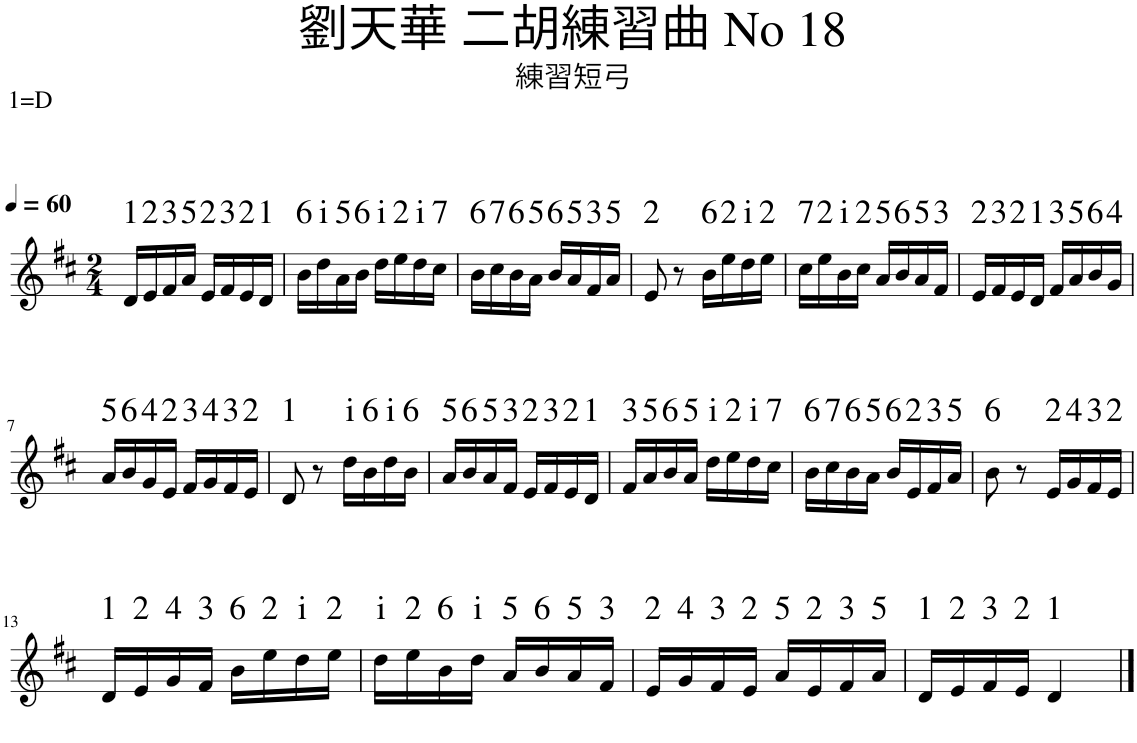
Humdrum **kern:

**kern	**text
*part1	*part1
*staff1	*staff1
*I"小提琴	*
*clefG2	*
*k[f#c#]	*
*M2/4	*
*MM60	*
=1	=1
!	!LO:LY:a
16d/LL	1
!	!LO:LY:a
16e/	2
!	!LO:LY:a
16f#/	3
!	!LO:LY:a
16a/JJ	5
!	!LO:LY:a
16e/LL	2
!	!LO:LY:a
16f#/	3
!	!LO:LY:a
16e/	2
!	!LO:LY:a
16d/JJ	1
=2	=2
!	!LO:LY:a
16b\LL	6
!	!LO:LY:a
16dd\	i
!	!LO:LY:a
16a\	5
!	!LO:LY:a
16b\JJ	6
!	!LO:LY:a
16dd\LL	i
!	!LO:LY:a
16ee\	2
!	!LO:LY:a
16dd\	i
!	!LO:LY:a
16cc#\JJ	7
=3	=3
!	!LO:LY:a
16b\LL	6
!	!LO:LY:a
16cc#\	7
!	!LO:LY:a
16b\	6
!	!LO:LY:a
16a\JJ	5
!	!LO:LY:a
16b/LL	6
!	!LO:LY:a
16a/	5
!	!LO:LY:a
16f#/	3
!	!LO:LY:a
16a/JJ	5
=4	=4
!	!LO:LY:a
8e/	2
8r	.
!	!LO:LY:a
16b\LL	6
!	!LO:LY:a
16ee\	2
!	!LO:LY:a
16dd\	i
!	!LO:LY:a
16ee\JJ	2
=5	=5
!	!LO:LY:a
16cc#\LL	7
!	!LO:LY:a
16ee\	2
!	!LO:LY:a
16b\	i
!	!LO:LY:a
16cc#\JJ	2
!	!LO:LY:a
16a/LL	5
!	!LO:LY:a
16b/	6
!	!LO:LY:a
16a/	5
!	!LO:LY:a
16f#/JJ	3
=6	=6
!	!LO:LY:a
16e/LL	2
!	!LO:LY:a
16f#/	3
!	!LO:LY:a
16e/	2
!	!LO:LY:a
16d/JJ	1
!	!LO:LY:a
16f#/LL	3
!	!LO:LY:a
16a/	5
!	!LO:LY:a
16b/	6
!	!LO:LY:a
16g/JJ	4
!!LO:LB:g=z
=7	=7
!	!LO:LY:a
16a/LL	5
!	!LO:LY:a
16b/	6
!	!LO:LY:a
16g/	4
!	!LO:LY:a
16e/JJ	2
!	!LO:LY:a
16f#/LL	3
!	!LO:LY:a
16g/	4
!	!LO:LY:a
16f#/	3
!	!LO:LY:a
16e/JJ	2
=8	=8
!	!LO:LY:a
8d/	1
8r	.
!	!LO:LY:a
16dd\LL	i
!	!LO:LY:a
16b\	6
!	!LO:LY:a
16dd\	i
!	!LO:LY:a
16b\JJ	6
=9	=9
!	!LO:LY:a
16a/LL	5
!	!LO:LY:a
16b/	6
!	!LO:LY:a
16a/	5
!	!LO:LY:a
16f#/JJ	3
!	!LO:LY:a
16e/LL	2
!	!LO:LY:a
16f#/	3
!	!LO:LY:a
16e/	2
!	!LO:LY:a
16d/JJ	1
=10	=10
!	!LO:LY:a
16f#/LL	3
!	!LO:LY:a
16a/	5
!	!LO:LY:a
16b/	6
!	!LO:LY:a
16a/JJ	5
!	!LO:LY:a
16dd\LL	i
!	!LO:LY:a
16ee\	2
!	!LO:LY:a
16dd\	i
!	!LO:LY:a
16cc#\JJ	7
=11	=11
!	!LO:LY:a
16b\LL	6
!	!LO:LY:a
16cc#\	7
!	!LO:LY:a
16b\	6
!	!LO:LY:a
16a\JJ	5
!	!LO:LY:a
16b/LL	6
!	!LO:LY:a
16e/	2
!	!LO:LY:a
16f#/	3
!	!LO:LY:a
16a/JJ	5
=12	=12
!	!LO:LY:a
8b\	6
8r	.
!	!LO:LY:a
16e/LL	2
!	!LO:LY:a
16g/	4
!	!LO:LY:a
16f#/	3
!	!LO:LY:a
16e/JJ	2
!!LO:LB:g=z
=13	=13
!	!LO:LY:a
16d/LL	1
!	!LO:LY:a
16e/	2
!	!LO:LY:a
16g/	4
!	!LO:LY:a
16f#/JJ	3
!	!LO:LY:a
16b\LL	6
!	!LO:LY:a
16ee\	2
!	!LO:LY:a
16dd\	i
!	!LO:LY:a
16ee\JJ	2
=14	=14
!	!LO:LY:a
16dd\LL	i
!	!LO:LY:a
16ee\	2
!	!LO:LY:a
16b\	6
!	!LO:LY:a
16dd\JJ	i
!	!LO:LY:a
16a/LL	5
!	!LO:LY:a
16b/	6
!	!LO:LY:a
16a/	5
!	!LO:LY:a
16f#/JJ	3
=15	=15
!	!LO:LY:a
16e/LL	2
!	!LO:LY:a
16g/	4
!	!LO:LY:a
16f#/	3
!	!LO:LY:a
16e/JJ	2
!	!LO:LY:a
16a/LL	5
!	!LO:LY:a
16e/	2
!	!LO:LY:a
16f#/	3
!	!LO:LY:a
16a/JJ	5
=16	=16
!	!LO:LY:a
16d/LL	1
!	!LO:LY:a
16e/	2
!	!LO:LY:a
16f#/	3
!	!LO:LY:a
16e/JJ	2
!	!LO:LY:a
4d/	1
==	==
*-	*-
